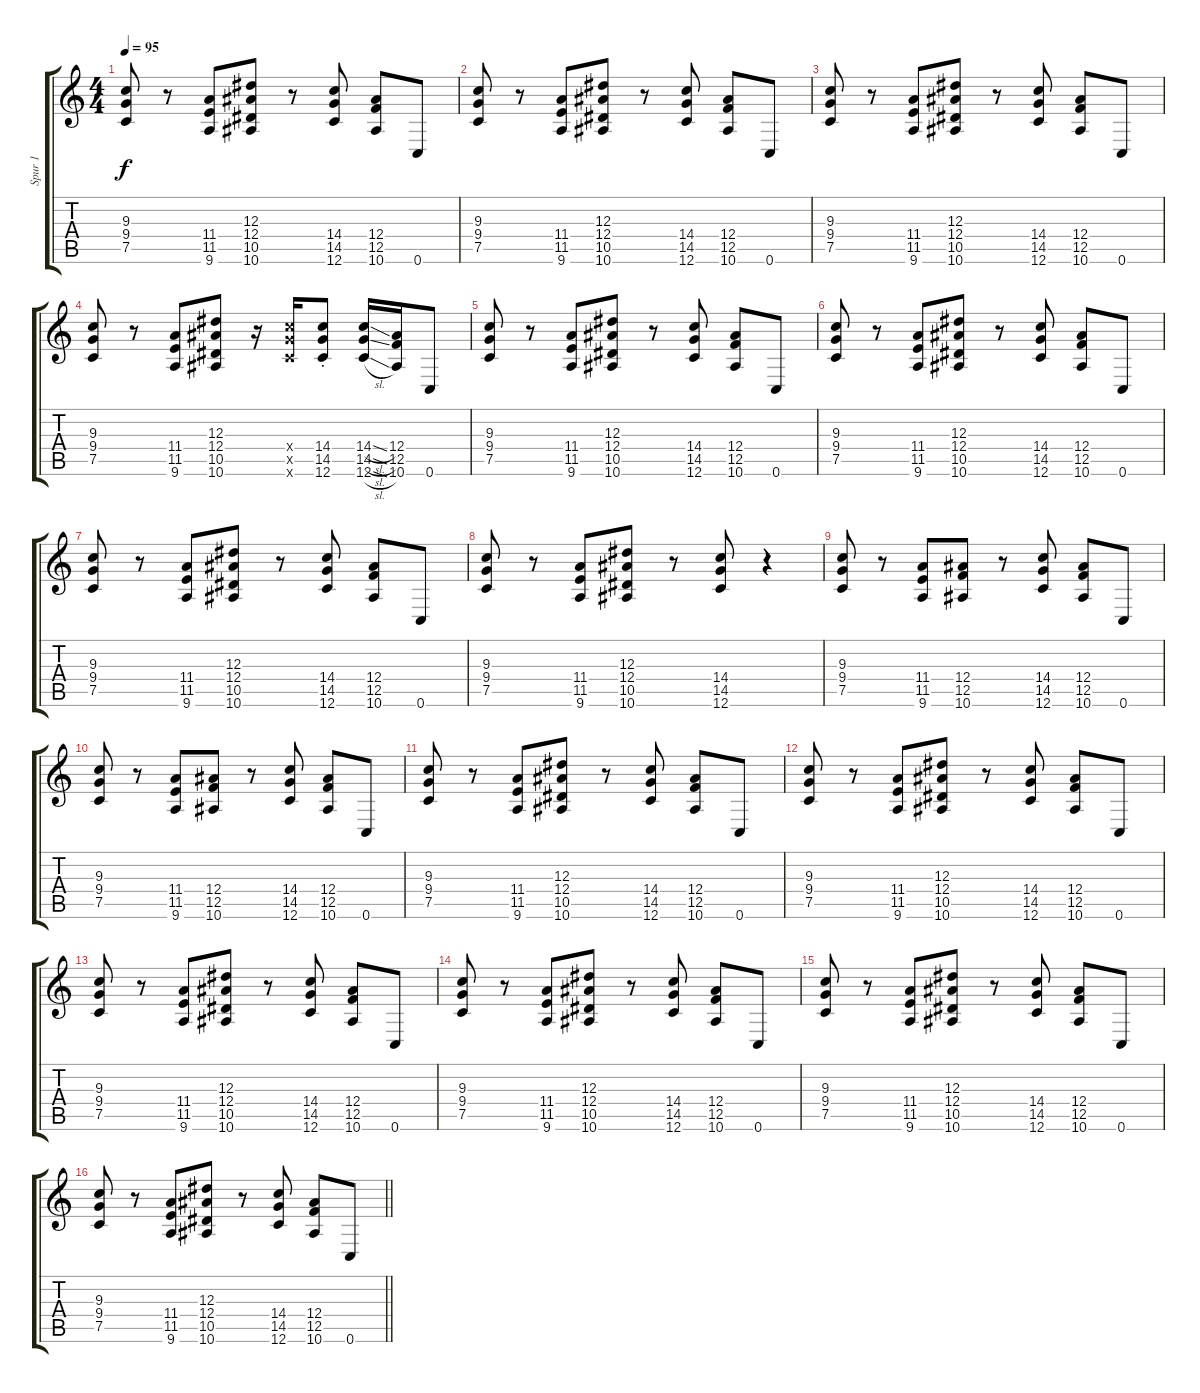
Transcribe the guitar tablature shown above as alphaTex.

\track ("Spur 1" "Spur 1") {instrument distortionguitar}
\staff {score tabs}
\tuning (C4 G3 Eb3 Bb2 F2 C2) {hide}
\ts (4 4)
\tempo 95
\clef g2
\ks c
(9.3 9.4 7.5).8{dy f} r.8 (11.4 11.5 9.6).8 (12.3 12.4 10.5 10.6).8 r.8 (14.4 14.5 12.6).8 (12.4 12.5 10.6).8 0.6.8 |
(9.3 9.4 7.5).8 r.8 (11.4 11.5 9.6).8 (12.3 12.4 10.5 10.6).8 r.8 (14.4 14.5 12.6).8 (12.4 12.5 10.6).8 0.6.8 |
(9.3 9.4 7.5).8 r.8 (11.4 11.5 9.6).8 (12.3 12.4 10.5 10.6).8 r.8 (14.4 14.5 12.6).8 (12.4 12.5 10.6).8 0.6.8 |
(9.3 9.4 7.5).8 r.8 (11.4 11.5 9.6).8 (12.3 12.4 10.5 10.6).8 r.16 (14.4{x} 14.5{x} 12.6{x}).16 (14.4{st} 14.5{st} 12.6{st}).8 (14.4{sl} 14.5{sl} 12.6{sl}).16 (12.4 12.5 10.6).16 0.6.8 |
(9.3 9.4 7.5).8 r.8 (11.4 11.5 9.6).8 (12.3 12.4 10.5 10.6).8 r.8 (14.4 14.5 12.6).8 (12.4 12.5 10.6).8 0.6.8 |
(9.3 9.4 7.5).8 r.8 (11.4 11.5 9.6).8 (12.3 12.4 10.5 10.6).8 r.8 (14.4 14.5 12.6).8 (12.4 12.5 10.6).8 0.6.8 |
(9.3 9.4 7.5).8 r.8 (11.4 11.5 9.6).8 (12.3 12.4 10.5 10.6).8 r.8 (14.4 14.5 12.6).8 (12.4 12.5 10.6).8 0.6.8 |
(9.3 9.4 7.5).8 r.8 (11.4 11.5 9.6).8 (12.3 12.4 10.5 10.6).8 r.8 (14.4 14.5 12.6).8 r.4 |
(9.3 9.4 7.5).8 r.8 (11.4 11.5 9.6).8 (12.4 12.5 10.6).8 r.8 (14.4 14.5 12.6).8 (12.4 12.5 10.6).8 0.6.8 |
(9.3 9.4 7.5).8 r.8 (11.4 11.5 9.6).8 (12.4 12.5 10.6).8 r.8 (14.4 14.5 12.6).8 (12.4 12.5 10.6).8 0.6.8 |
(9.3 9.4 7.5).8 r.8 (11.4 11.5 9.6).8 (12.3 12.4 10.5 10.6).8 r.8 (14.4 14.5 12.6).8 (12.4 12.5 10.6).8 0.6.8 |
(9.3 9.4 7.5).8 r.8 (11.4 11.5 9.6).8 (12.3 12.4 10.5 10.6).8 r.8 (14.4 14.5 12.6).8 (12.4 12.5 10.6).8 0.6.8 |
(9.3 9.4 7.5).8 r.8 (11.4 11.5 9.6).8 (12.3 12.4 10.5 10.6).8 r.8 (14.4 14.5 12.6).8 (12.4 12.5 10.6).8 0.6.8 |
(9.3 9.4 7.5).8 r.8 (11.4 11.5 9.6).8 (12.3 12.4 10.5 10.6).8 r.8 (14.4 14.5 12.6).8 (12.4 12.5 10.6).8 0.6.8 |
(9.3 9.4 7.5).8 r.8 (11.4 11.5 9.6).8 (12.3 12.4 10.5 10.6).8 r.8 (14.4 14.5 12.6).8 (12.4 12.5 10.6).8 0.6.8 |
\barLineRight lightlight
(9.3 9.4 7.5).8 r.8 (11.4 11.5 9.6).8 (12.3 12.4 10.5 10.6).8 r.8 (14.4 14.5 12.6).8 (12.4 12.5 10.6).8 0.6.8
